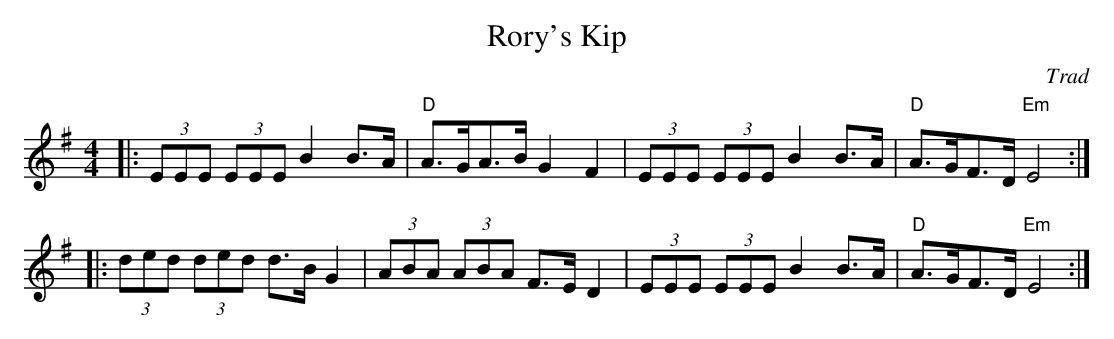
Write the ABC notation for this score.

X:1
T:Rory's Kip
C:Trad
M:4/4
L:1/8
E:10
K:G
|:(3EEE (3EEE B2 B>A|"D"A>GA>B G2 F2|(3EEE (3EEE B2 B>A|"D"A>GF>D "Em"E4:|*
|:(3ded (3ded d>B G2|(3ABA (3ABA F>E D2|(3EEE (3EEE B2 B>A|"D"A>GF>D "Em"E4:|**
